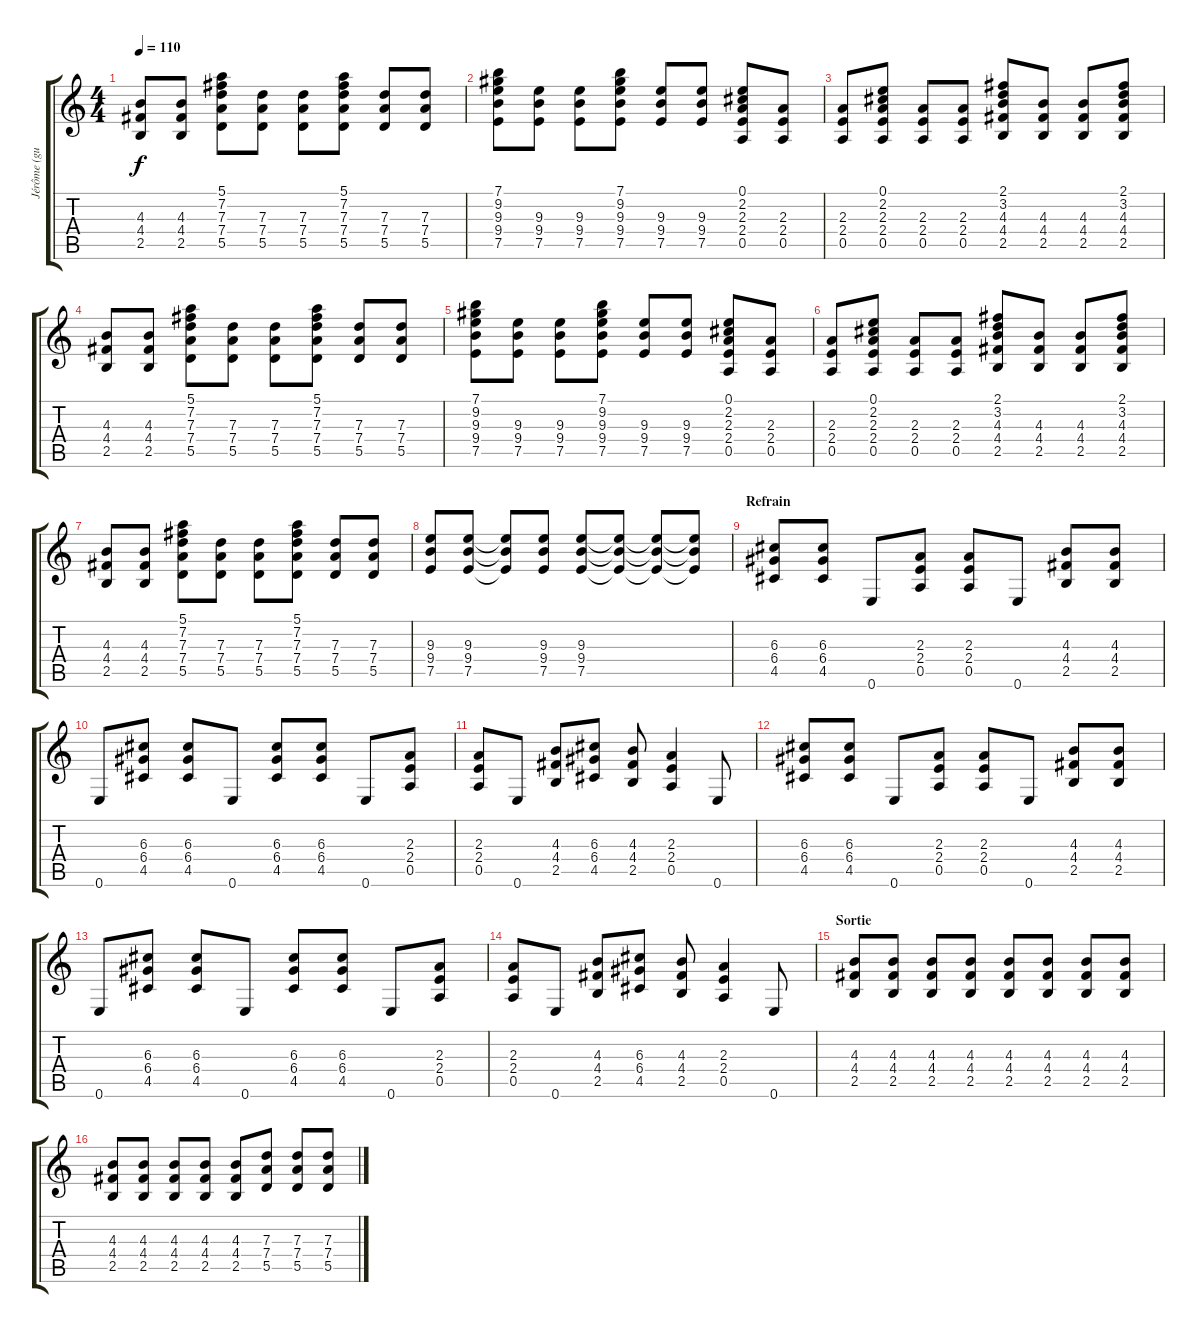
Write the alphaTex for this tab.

\track ("Jérôme (guitare)" "Jérôme (gu") {instrument distortionguitar}
\staff {score tabs}
\tuning (E4 B3 G3 D3 A2 E2) {hide}
\ts (4 4)
\tempo 110
\clef g2
\ks c
(4.3 4.4 2.5).8{dy f} (4.3 4.4 2.5).8 (5.1 7.2 7.3 7.4 5.5).8 (7.3 7.4 5.5).8 (7.3 7.4 5.5).8 (5.1 7.2 7.3 7.4 5.5).8 (7.3 7.4 5.5).8 (7.3 7.4 5.5).8 |
(7.1 9.2 9.3 9.4 7.5).8 (9.3 9.4 7.5).8 (9.3 9.4 7.5).8 (7.1 9.2 9.3 9.4 7.5).8 (9.3 9.4 7.5).8 (9.3 9.4 7.5).8 (0.1 2.2 2.3 2.4 0.5).8 (2.3 2.4 0.5).8 |
(2.3 2.4 0.5).8 (0.1 2.2 2.3 2.4 0.5).8 (2.3 2.4 0.5).8 (2.3 2.4 0.5).8 (2.1 3.2 4.3 4.4 2.5).8 (4.3 4.4 2.5).8 (4.3 4.4 2.5).8 (2.1 3.2 4.3 4.4 2.5).8 |
(4.3 4.4 2.5).8 (4.3 4.4 2.5).8 (5.1 7.2 7.3 7.4 5.5).8 (7.3 7.4 5.5).8 (7.3 7.4 5.5).8 (5.1 7.2 7.3 7.4 5.5).8 (7.3 7.4 5.5).8 (7.3 7.4 5.5).8 |
(7.1 9.2 9.3 9.4 7.5).8 (9.3 9.4 7.5).8 (9.3 9.4 7.5).8 (7.1 9.2 9.3 9.4 7.5).8 (9.3 9.4 7.5).8 (9.3 9.4 7.5).8 (0.1 2.2 2.3 2.4 0.5).8 (2.3 2.4 0.5).8 |
(2.3 2.4 0.5).8 (0.1 2.2 2.3 2.4 0.5).8 (2.3 2.4 0.5).8 (2.3 2.4 0.5).8 (2.1 3.2 4.3 4.4 2.5).8 (4.3 4.4 2.5).8 (4.3 4.4 2.5).8 (2.1 3.2 4.3 4.4 2.5).8 |
(4.3 4.4 2.5).8 (4.3 4.4 2.5).8 (5.1 7.2 7.3 7.4 5.5).8 (7.3 7.4 5.5).8 (7.3 7.4 5.5).8 (5.1 7.2 7.3 7.4 5.5).8 (7.3 7.4 5.5).8 (7.3 7.4 5.5).8 |
(9.3 9.4 7.5).8{instrument distortionguitar} (9.3 9.4 7.5).8 (9.3{t} 9.4{t} 7.5{t}).8 (9.3 9.4 7.5).8 (9.3 9.4 7.5).8 (9.3{t} 9.4{t} 7.5{t}).8 (9.3{t} 9.4{t} 7.5{t}).8 (9.3{t} 9.4{t} 7.5{t}).8 |
\section ("" "Refrain")
(6.3 6.4 4.5).8 (6.3 6.4 4.5).8 0.6.8 (2.3 2.4 0.5).8 (2.3 2.4 0.5).8 0.6.8 (4.3 4.4 2.5).8 (4.3 4.4 2.5).8 |
0.6.8 (6.3 6.4 4.5).8 (6.3 6.4 4.5).8 0.6.8 (6.3 6.4 4.5).8 (6.3 6.4 4.5).8 0.6.8 (2.3 2.4 0.5).8 |
(2.3 2.4 0.5).8 0.6.8 (4.3 4.4 2.5).8 (6.3 6.4 4.5).8 (4.3 4.4 2.5).8 (2.3 2.4 0.5).4 0.6.8 |
(6.3 6.4 4.5).8 (6.3 6.4 4.5).8 0.6.8 (2.3 2.4 0.5).8 (2.3 2.4 0.5).8 0.6.8 (4.3 4.4 2.5).8 (4.3 4.4 2.5).8 |
0.6.8 (6.3 6.4 4.5).8 (6.3 6.4 4.5).8 0.6.8 (6.3 6.4 4.5).8 (6.3 6.4 4.5).8 0.6.8 (2.3 2.4 0.5).8 |
(2.3 2.4 0.5).8 0.6.8 (4.3 4.4 2.5).8 (6.3 6.4 4.5).8 (4.3 4.4 2.5).8 (2.3 2.4 0.5).4 0.6.8 |
\section ("" "Sortie")
(4.3 4.4 2.5).8 (4.3 4.4 2.5).8 (4.3 4.4 2.5).8 (4.3 4.4 2.5).8 (4.3 4.4 2.5).8 (4.3 4.4 2.5).8 (4.3 4.4 2.5).8 (4.3 4.4 2.5).8 |
(4.3 4.4 2.5).8 (4.3 4.4 2.5).8 (4.3 4.4 2.5).8 (4.3 4.4 2.5).8 (4.3 4.4 2.5).8 (7.3 7.4 5.5).8 (7.3 7.4 5.5).8 (7.3 7.4 5.5).8
